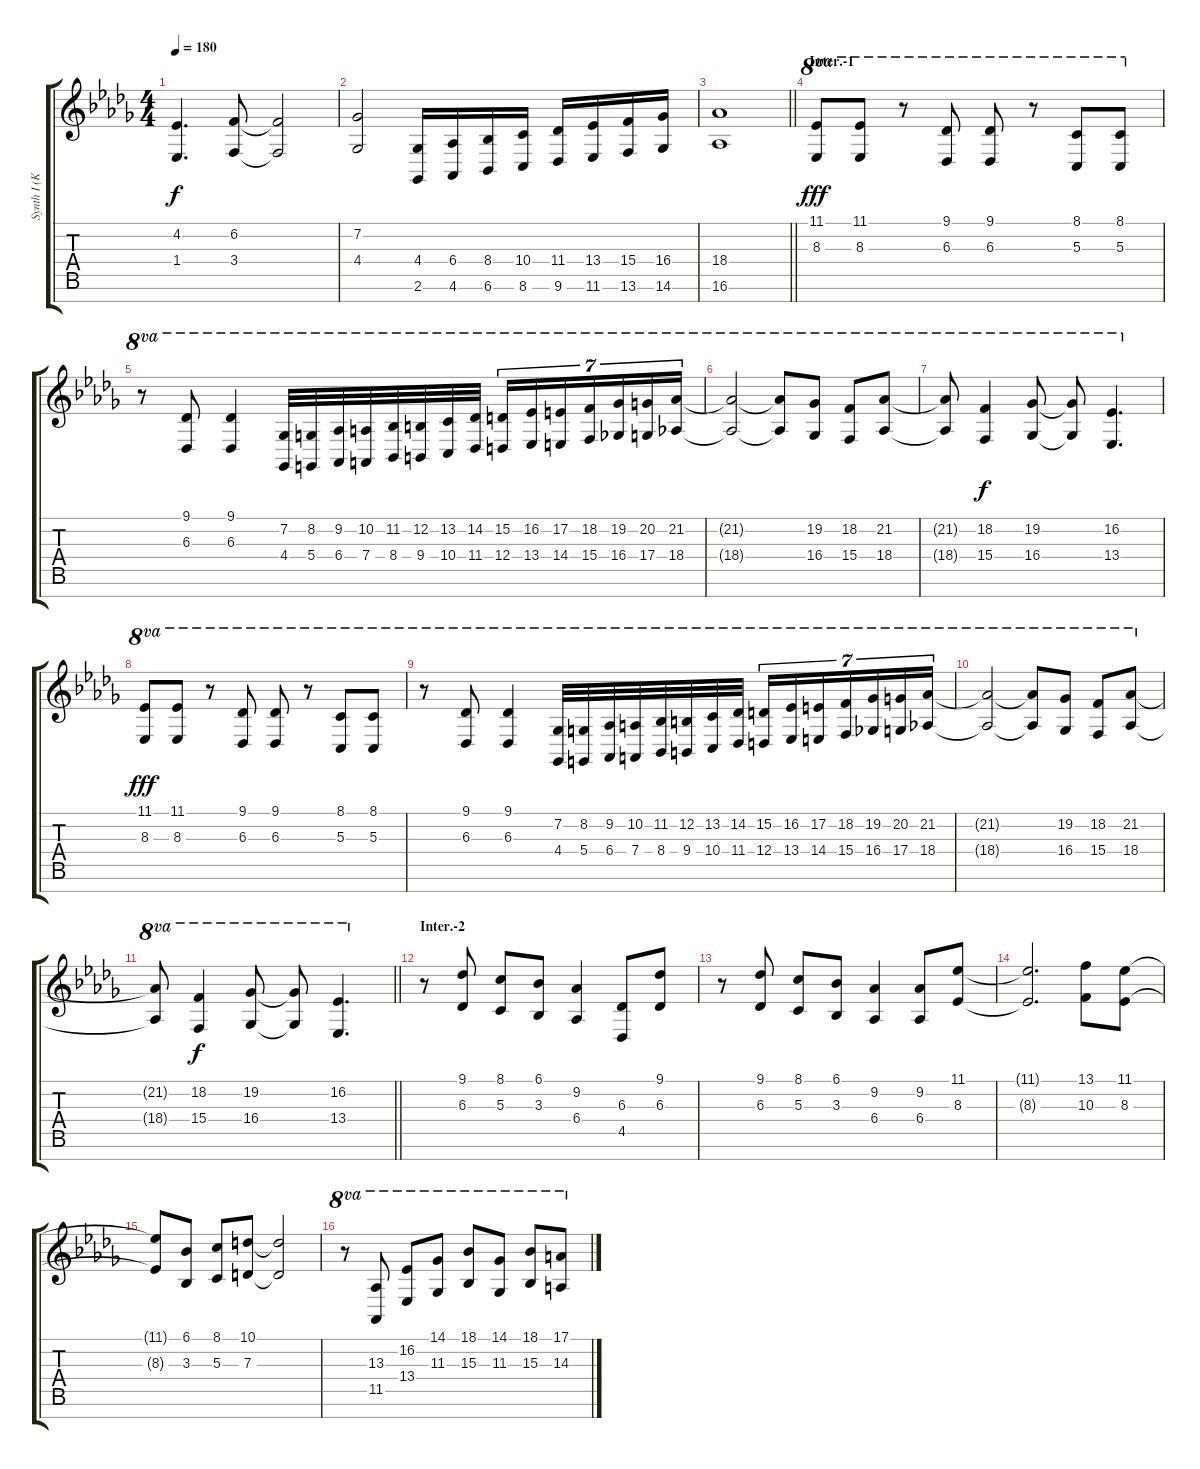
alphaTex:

\track ("Synth I (Kotobuki Tsumugi)" "Synth I (K") {instrument stringensemble1}
\staff {score tabs}
\tuning (E4 B3 G3 D3 A2 E2 B1) {hide}
\ts (4 4)
\tempo 180
\clef g2
\ks db
(4.2 1.4).4{d dy f} (6.2 3.4).8 (6.2{t} 3.4{t}).2 |
(7.2 4.4).2 (4.4 2.6).16 (6.4 4.6).16 (8.4 6.6).16 (10.4 8.6).16 (11.4 9.6).16 (13.4 11.6).16 (15.4 13.6).16 (16.4 14.6).16 |
\barLineRight lightlight
(18.4 16.6).1 |
\section ("" "Inter.-1")
(11.1 8.3).8{ot 8va dy fff} (11.1 8.3).8{ot 8va} r.8{ot 8va} (9.1 6.3).8{ot 8va} (9.1 6.3).8{ot 8va} r.8{ot 8va} (8.1 5.3).8{ot 8va} (8.1 5.3).8{ot 8va} |
r.8{ot 8va} (9.1 6.3).8{ot 8va} (9.1 6.3).4{ot 8va} (7.2 4.4).32{ot 8va} (8.2 5.4).32{ot 8va} (9.2 6.4).32{ot 8va} (10.2 7.4).32{ot 8va} (11.2 8.4).32{ot 8va} (12.2 9.4).32{ot 8va} (13.2 10.4).32{ot 8va} (14.2 11.4).32{ot 8va} (15.2 12.4).16{tu (7 4) ot 8va} (16.2 13.4).16{tu (7 4) ot 8va} (17.2 14.4).16{tu (7 4) ot 8va} (18.2 15.4).16{tu (7 4) ot 8va} (19.2 16.4).16{tu (7 4) ot 8va} (20.2 17.4).16{tu (7 4) ot 8va} (21.2 18.4).16{tu (7 4) ot 8va} |
(21.2{t} 18.4{t}).2{ot 8va} (21.2{t} 18.4{t}).8{ot 8va} (19.2 16.4).8{ot 8va} (18.2 15.4).8{ot 8va} (21.2 18.4).8{ot 8va} |
(21.2{t} 18.4{t}).8{ot 8va} (18.2 15.4).4{ot 8va dy f} (19.2 16.4).8{ot 8va} (19.2{t} 16.4{t}).8{ot 8va} (16.2 13.4).4{d ot 8va} |
(11.1 8.3).8{ot 8va dy fff} (11.1 8.3).8{ot 8va} r.8{ot 8va} (9.1 6.3).8{ot 8va} (9.1 6.3).8{ot 8va} r.8{ot 8va} (8.1 5.3).8{ot 8va} (8.1 5.3).8{ot 8va} |
r.8{ot 8va} (9.1 6.3).8{ot 8va} (9.1 6.3).4{ot 8va} (7.2 4.4).32{ot 8va} (8.2 5.4).32{ot 8va} (9.2 6.4).32{ot 8va} (10.2 7.4).32{ot 8va} (11.2 8.4).32{ot 8va} (12.2 9.4).32{ot 8va} (13.2 10.4).32{ot 8va} (14.2 11.4).32{ot 8va} (15.2 12.4).16{tu (7 4) ot 8va} (16.2 13.4).16{tu (7 4) ot 8va} (17.2 14.4).16{tu (7 4) ot 8va} (18.2 15.4).16{tu (7 4) ot 8va} (19.2 16.4).16{tu (7 4) ot 8va} (20.2 17.4).16{tu (7 4) ot 8va} (21.2 18.4).16{tu (7 4) ot 8va} |
(21.2{t} 18.4{t}).2{ot 8va} (21.2{t} 18.4{t}).8{ot 8va} (19.2 16.4).8{ot 8va} (18.2 15.4).8{ot 8va} (21.2 18.4).8{ot 8va} |
\barLineRight lightlight
(21.2{t} 18.4{t}).8{ot 8va} (18.2 15.4).4{ot 8va dy f} (19.2 16.4).8{ot 8va} (19.2{t} 16.4{t}).8{ot 8va} (16.2 13.4).4{d ot 8va} |
\section ("" "Inter.-2")
r.8 (9.1 6.3).8 (8.1 5.3).8 (6.1 3.3).8 (9.2 6.4).4 (6.3 4.5).8 (9.1 6.3).8 |
r.8 (9.1 6.3).8 (8.1 5.3).8 (6.1 3.3).8 (9.2 6.4).4 (9.2 6.4).8 (11.1 8.3).8 |
(11.1{t} 8.3{t}).2{d} (13.1 10.3).8 (11.1 8.3).8 |
(11.1{t} 8.3{t}).8 (6.1 3.3).8 (8.1 5.3).8 (10.1 7.3).8 (10.1{t} 7.3{t}).2 |
r.8{ot 8va} (13.3 11.5).8{ot 8va} (16.2 13.4).8{ot 8va} (14.1 11.3).8{ot 8va} (18.1 15.3).8{ot 8va} (14.1 11.3).8{ot 8va} (18.1 15.3).8{ot 8va} (17.1 14.3).8{ot 8va}
